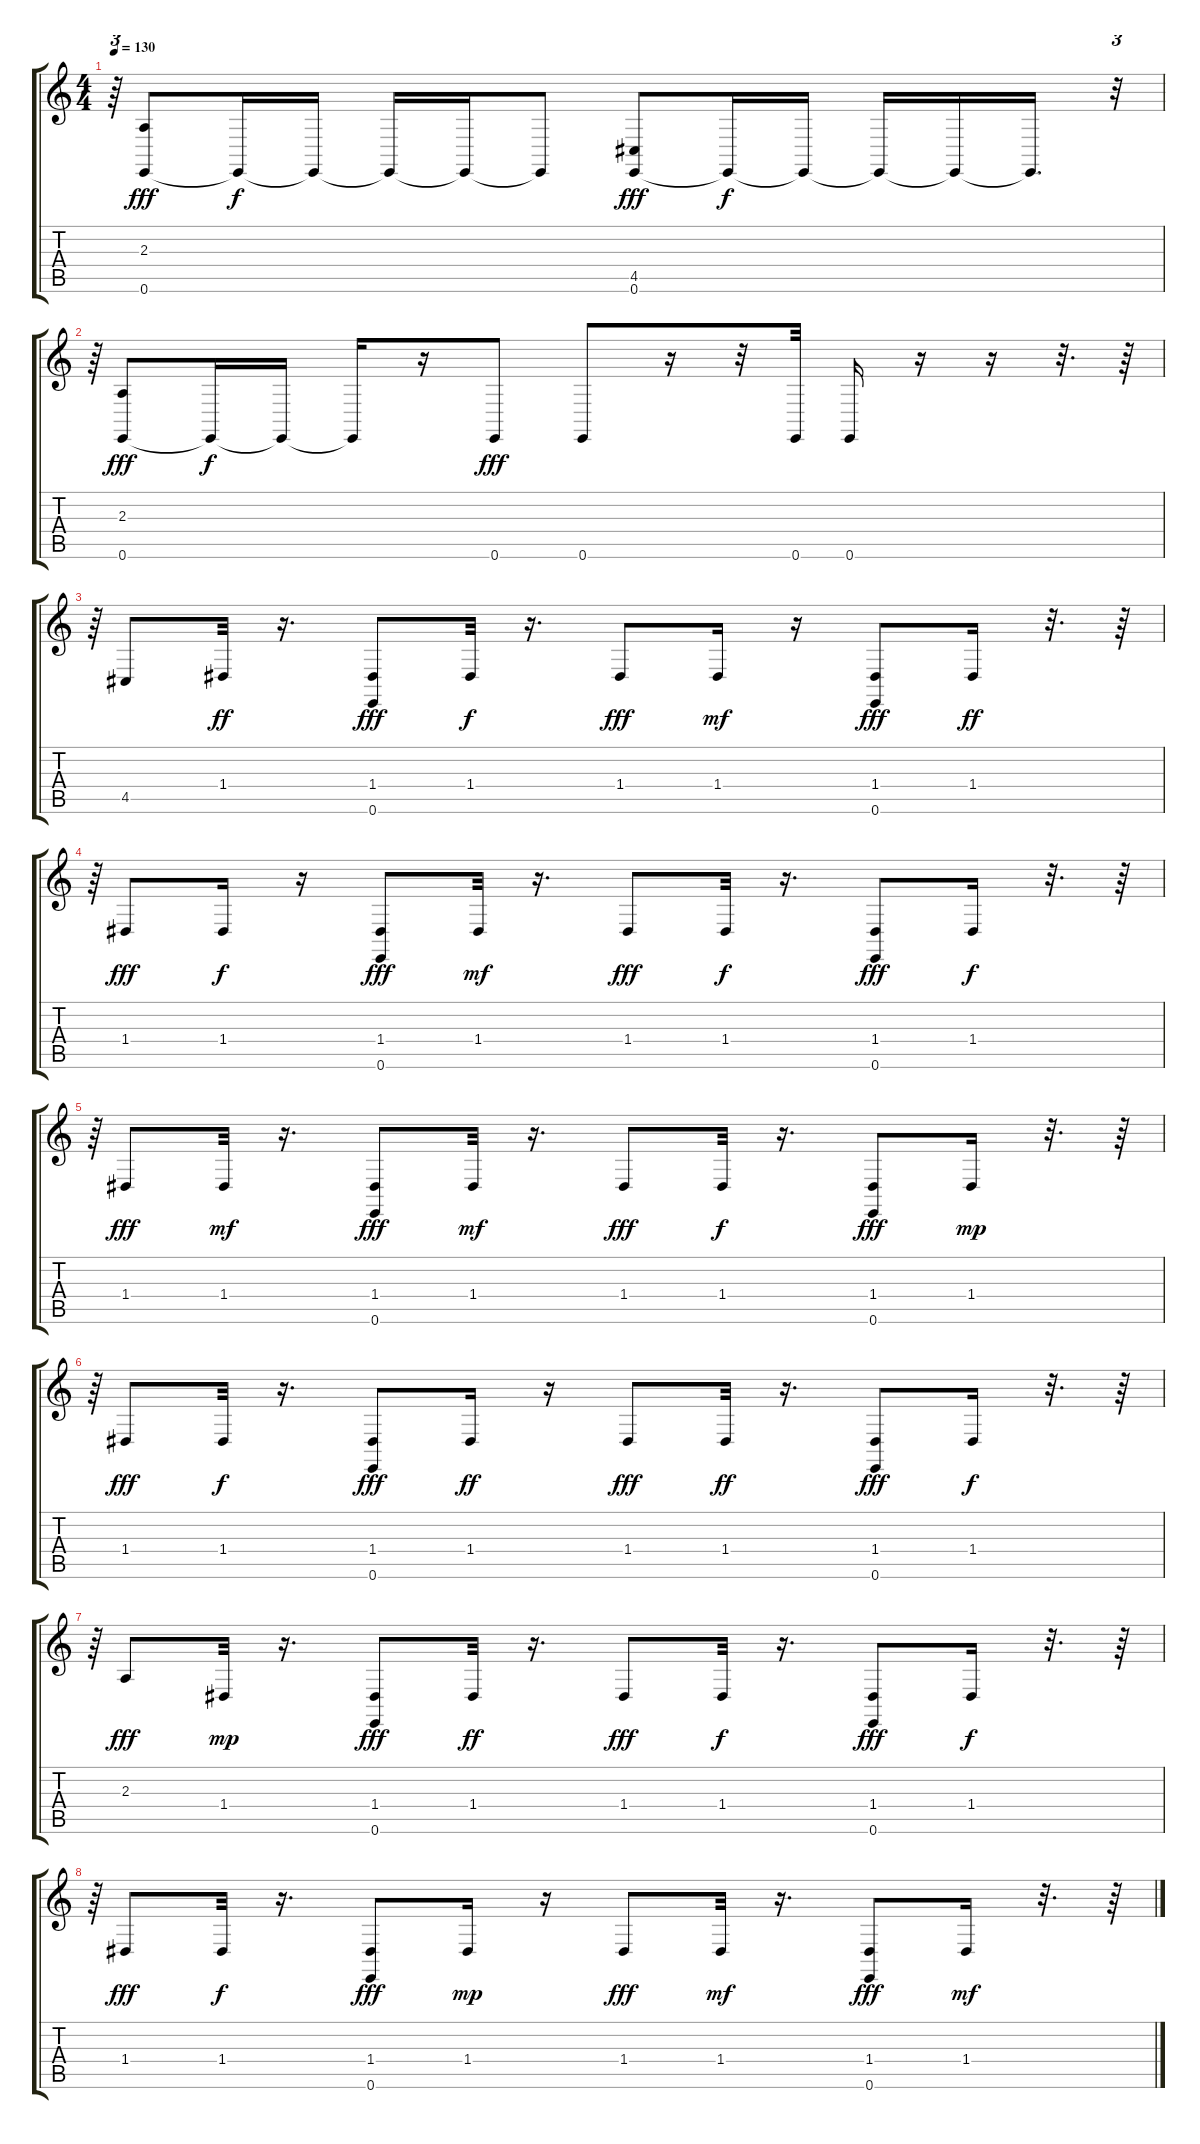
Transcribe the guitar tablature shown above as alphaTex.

\track "" {instrument synthdrum}
\staff {score tabs}
\tuning (E4 B3 G3 D3 A2 E2) {hide}
\ts (4 4)
\tempo 130
\clef g2
\ks c
r.64{tu (3 2) dy ff} (2.3 0.6).8{dy fff} 0.6{t}.16{dy f} 0.6{t}.16 0.6{t}.16 0.6{t}.16 0.6{t}.8 (4.5 0.6).8{dy fff} 0.6{t}.16{dy f} 0.6{t}.16 0.6{t}.16 0.6{t}.16 0.6{t}.16{d} r.32{tu (3 2)} |
r.64{tu (3 2)} (2.3 0.6).8{dy fff} 0.6{t}.16{dy f} 0.6{t}.16 0.6{t}.16 r.16 0.6.8{dy fff} 0.6.8 r.16 r.32 0.6.32 0.6.16 r.16 r.16 r.32{d} r.64 |
r.64{tu (3 2)} 4.5.8 1.4.32{dy ff} r.16{d} (1.4 0.6).8{dy fff} 1.4.32{dy f} r.16{d} 1.4.8{dy fff} 1.4.16{dy mf} r.16 (1.4 0.6).8{dy fff} 1.4.16{dy ff} r.32{d} r.64 |
r.64{tu (3 2)} 1.4.8{dy fff} 1.4.16{dy f} r.16 (1.4 0.6).8{dy fff} 1.4.32{dy mf} r.16{d} 1.4.8{dy fff} 1.4.32{dy f} r.16{d} (1.4 0.6).8{dy fff} 1.4.16{dy f} r.32{d} r.64 |
r.64{tu (3 2)} 1.4.8{dy fff} 1.4.32{dy mf} r.16{d} (1.4 0.6).8{dy fff} 1.4.32{dy mf} r.16{d} 1.4.8{dy fff} 1.4.32{dy f} r.16{d} (1.4 0.6).8{dy fff} 1.4.16{dy mp} r.32{d} r.64 |
r.64{tu (3 2)} 1.4.8{dy fff} 1.4.32{dy f} r.16{d} (1.4 0.6).8{dy fff} 1.4.16{dy ff} r.16 1.4.8{dy fff} 1.4.32{dy ff} r.16{d} (1.4 0.6).8{dy fff} 1.4.16{dy f} r.32{d} r.64 |
r.64{tu (3 2)} 2.3.8{dy fff} 1.4.32{dy mp} r.16{d} (1.4 0.6).8{dy fff} 1.4.32{dy ff} r.16{d} 1.4.8{dy fff} 1.4.32{dy f} r.16{d} (1.4 0.6).8{dy fff} 1.4.16{dy f} r.32{d} r.64 |
r.64{tu (3 2)} 1.4.8{dy fff} 1.4.32{dy f} r.16{d} (1.4 0.6).8{dy fff} 1.4.16{dy mp} r.16 1.4.8{dy fff} 1.4.32{dy mf} r.16{d} (1.4 0.6).8{dy fff} 1.4.16{dy mf} r.32{d} r.64
